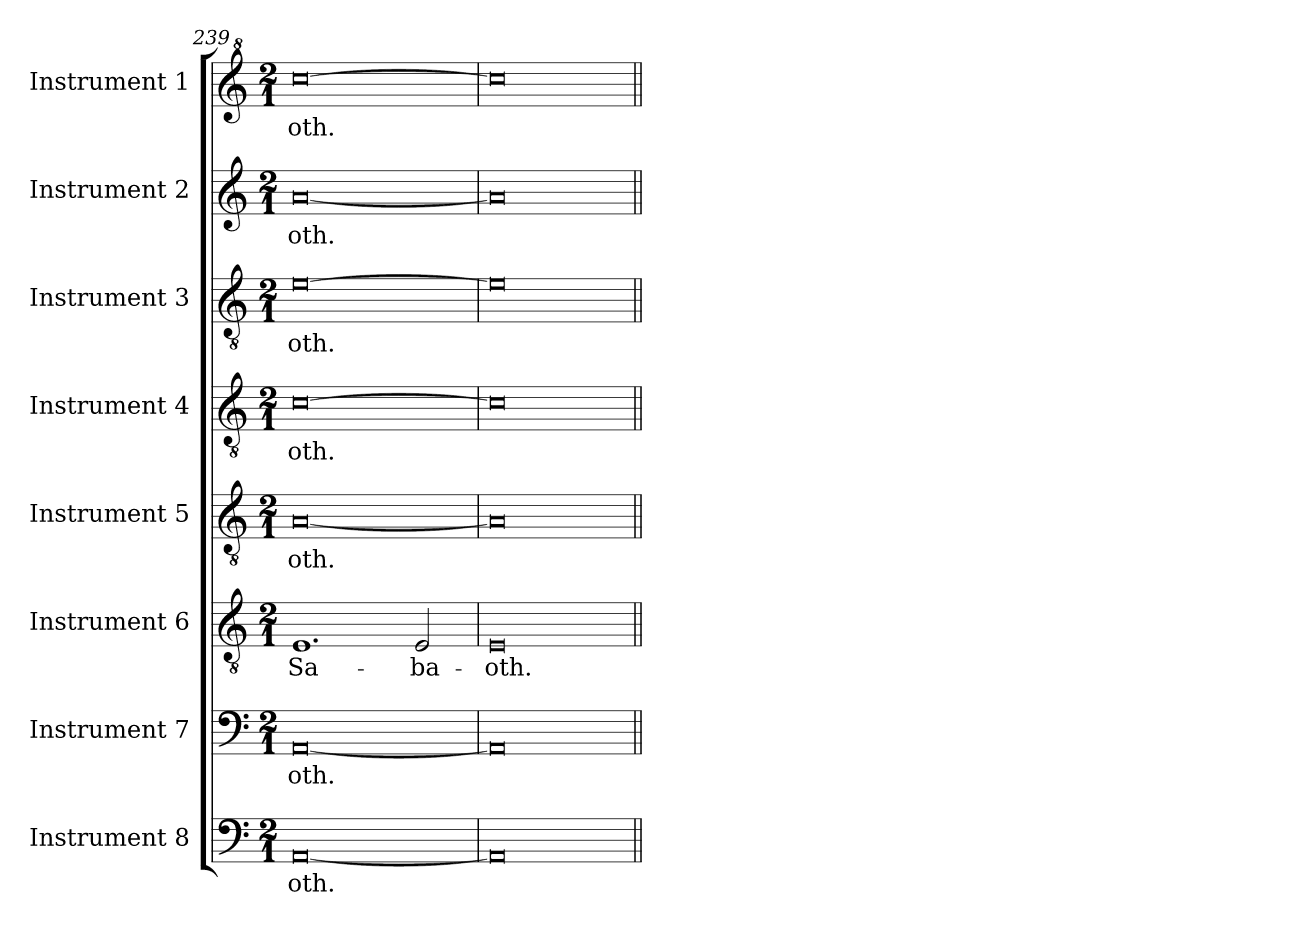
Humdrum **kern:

**kern	**text	**kern	**text	**kern	**text	**kern	**text	**kern	**text	**kern	**text	**kern	**text	**kern	**text
*part8	*part8	*part7	*part7	*part6	*part6	*part5	*part5	*part4	*part4	*part3	*part3	*part2	*part2	*part1	*part1
*staff8	*staff8	*staff7	*staff7	*staff6	*staff6	*staff5	*staff5	*staff4	*staff4	*staff3	*staff3	*staff2	*staff2	*staff1	*staff1
*I"Instrument 8	*	*I"Instrument 7	*	*I"Instrument 6	*	*I"Instrument 5	*	*I"Instrument 4	*	*I"Instrument 3	*	*I"Instrument 2	*	*I"Instrument 1	*
*clefF4	*	*clefF4	*	*clefGv2	*	*clefGv2	*	*clefGv2	*	*clefGv2	*	*clefG2	*	*clefG^2	*
*k[]	*	*k[]	*	*k[]	*	*k[]	*	*k[]	*	*k[]	*	*k[]	*	*k[]	*
*C:	*	*C:	*	*C:	*	*C:	*	*C:	*	*C:	*	*C:	*	*C:	*
*M2/1	*	*M2/1	*	*M2/1	*	*M2/1	*	*M2/1	*	*M2/1	*	*M2/1	*	*M2/1	*
=239	=239	=239	=239	=239	=239	=239	=239	=239	=239	=239	=239	=239	=239	=239	=239
!	!LO:LY:b:cj	!	!LO:LY:b:cj	!	!LO:LY:b:cj	!	!LO:LY:b:cj	!	!LO:LY:b:cj	!	!LO:LY:b:cj	!	!LO:LY:b:cj	!	!LO:LY:b:cj
[<0AA	-oth.	[<0AA	-oth.	1.E	Sa-	[<0A	-oth.	[>0c	-oth.	[>0e	-oth.	[<0a	-oth.	[>0ccc	-oth.
!	!	!	!	!	!LO:LY:b:cj	!	!	!	!	!	!	!	!	!	!
.	.	.	.	2E/	-ba-	.	.	.	.	.	.	.	.	.	.
=240	=240	=240	=240	=240	=240	=240	=240	=240	=240	=240	=240	=240	=240	=240	=240
!	!LO:LY:b:cj	!	!LO:LY:b:cj	!	!LO:LY:b:cj	!	!LO:LY:b:cj	!	!LO:LY:b:cj	!	!LO:LY:b:cj	!	!LO:LY:b:cj	!	!LO:LY:b:cj
0AA]	.	0AA]	.	0E	-oth.	0A]	.	0c]	.	0e]	.	0a]	.	0ccc]	.
=||	=||	=||	=||	=||	=||	=||	=||	=||	=||	=||	=||	=||	=||	=||	=||
*-	*-	*-	*-	*-	*-	*-	*-	*-	*-	*-	*-	*-	*-	*-	*-
